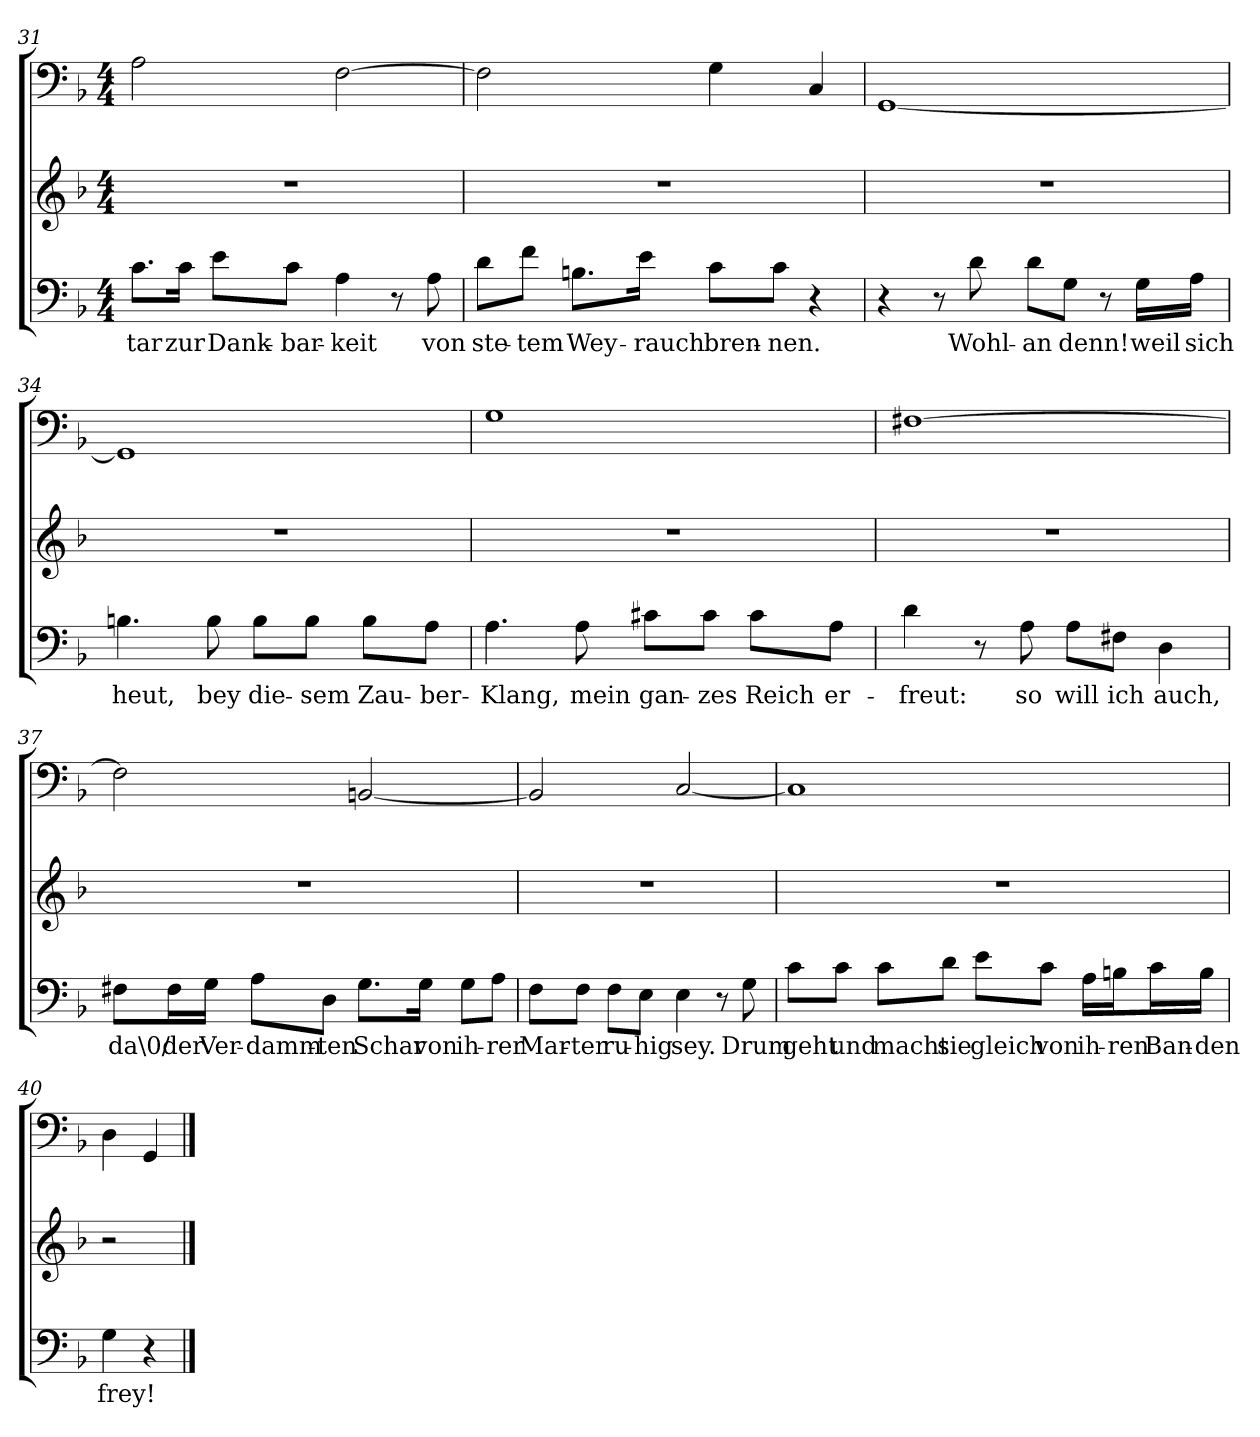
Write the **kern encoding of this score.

**kern	**text	**kern	**kern
*part3	*part3	*part2	*part1
*staff3	*staff3	*staff2	*staff1
*clefF4	*	*clefG2	*clefF4
*k[b-]	*	*k[b-]	*k[b-]
*F:	*	*F:	*F:
*M4/4	*	*M4/4	*M4/4
=31	=31	=31	=31
8.c\L	-tar	1r	2A\
16c\Jk	zur	.	.
8e\L	Dank-	.	.
8c\J	-bar-	.	.
4A\	-keit	.	[2F\
8r	.	.	.
8A\	von	.	.
=32	=32	=32	=32
8d\L	ste-	1r	2F\]
8f\J	-tem	.	.
8.Bn\L	Wey-	.	.
16e\Jk	-rauch	.	.
8c\L	bren-	.	4G\
8c\J	-nen.	.	.
4r	.	.	4C/
=33	=33	=33	=33
4r	.	1r	[1GG/
8r	.	.	.
8d\	Wohl-	.	.
8d\L	-an	.	.
8G\J	denn!	.	.
8r	.	.	.
16G\LL	weil	.	.
16A\JJ	sich	.	.
=34	=34	=34	=34
4.Bn\	heut,	1r	1GG/]
8B\	bey	.	.
8B\L	die-	.	.
8B\J	-sem	.	.
8B\L	Zau-	.	.
8A\J	-ber-	.	.
=35	=35	=35	=35
4.A\	-Klang,	1r	1G\
8A\	mein	.	.
8c#X\L	gan-	.	.
8c#\J	-zes	.	.
8c#\L	Reich	.	.
8A\J	er-	.	.
=36	=36	=36	=36
4d\	-freut:	1r	[1F#X\
8r	.	.	.
8A\	so	.	.
8A\L	will	.	.
8F#X\J	ich	.	.
4D\	auch,	.	.
=37	=37	=37	=37
8F#X\L	da\0/	1r	2F#\]
16F#\L	der	.	.
16G\JJ	Ver-	.	.
8A\L	-damm-	.	.
8D\J	-ten	.	.
8.G\L	Schar	.	[2BBn/
16G\Jk	von	.	.
8G\L	ih-	.	.
8A\J	-rer	.	.
=38	=38	=38	=38
8F\L	Mar-	1r	2BB/]
8F\J	-ter	.	.
8F\L	ru-	.	.
8E\J	-hig	.	.
4E\	sey.	.	[2C/
8r	.	.	.
8G\	Drum	.	.
=39	=39	=39	=39
8c\L	geht	1r	1C/]
8c\J	und	.	.
8c\L	macht	.	.
8d\J	sie	.	.
8e\L	gleich	.	.
8c\J	von	.	.
16A\LL	ih-	.	.
16Bn\J	-ren	.	.
16c\L	Ban-	.	.
16B\JJ	-den	.	.
=40	=40	=40	=40
4G\	frey!	2r	4D\
4r	.	.	4GG/
==	==	==	==
*-	*-	*-	*-
